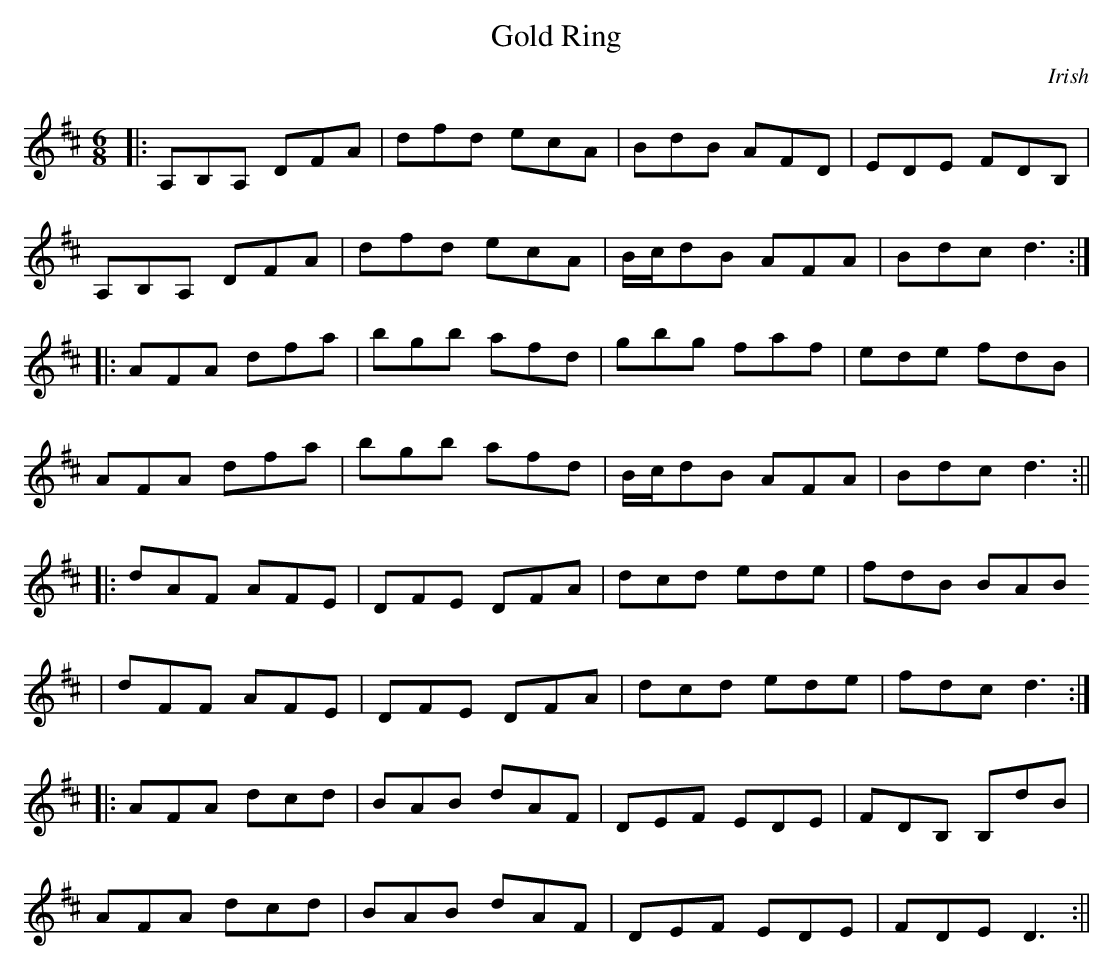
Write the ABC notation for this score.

X:1
T: Gold Ring
O: Irish
M: 6/8
L: 1/8
K: Dmaj
|:A,B,A, DFA|dfd ecA|BdB AFD|EDE FDB,|
A,B,A, DFA|dfd ecA|B/c/dB AFA|Bdcd3:|
|:AFA dfa|bgb afd|gbg faf|ede fdB|
AFA dfa|bgb afd|B/c/dB AFA|Bdcd3:||
|:dAF AFE|DFE DFA|dcd ede|fdB BAB
|dFF AFE|DFE DFA|dcd ede|fdc d3:|
|:AFA dcd|BAB dAF|DEF EDE|FDB, B,dB|
AFA dcd|BAB dAF|DEF EDE|FDE D3:||
